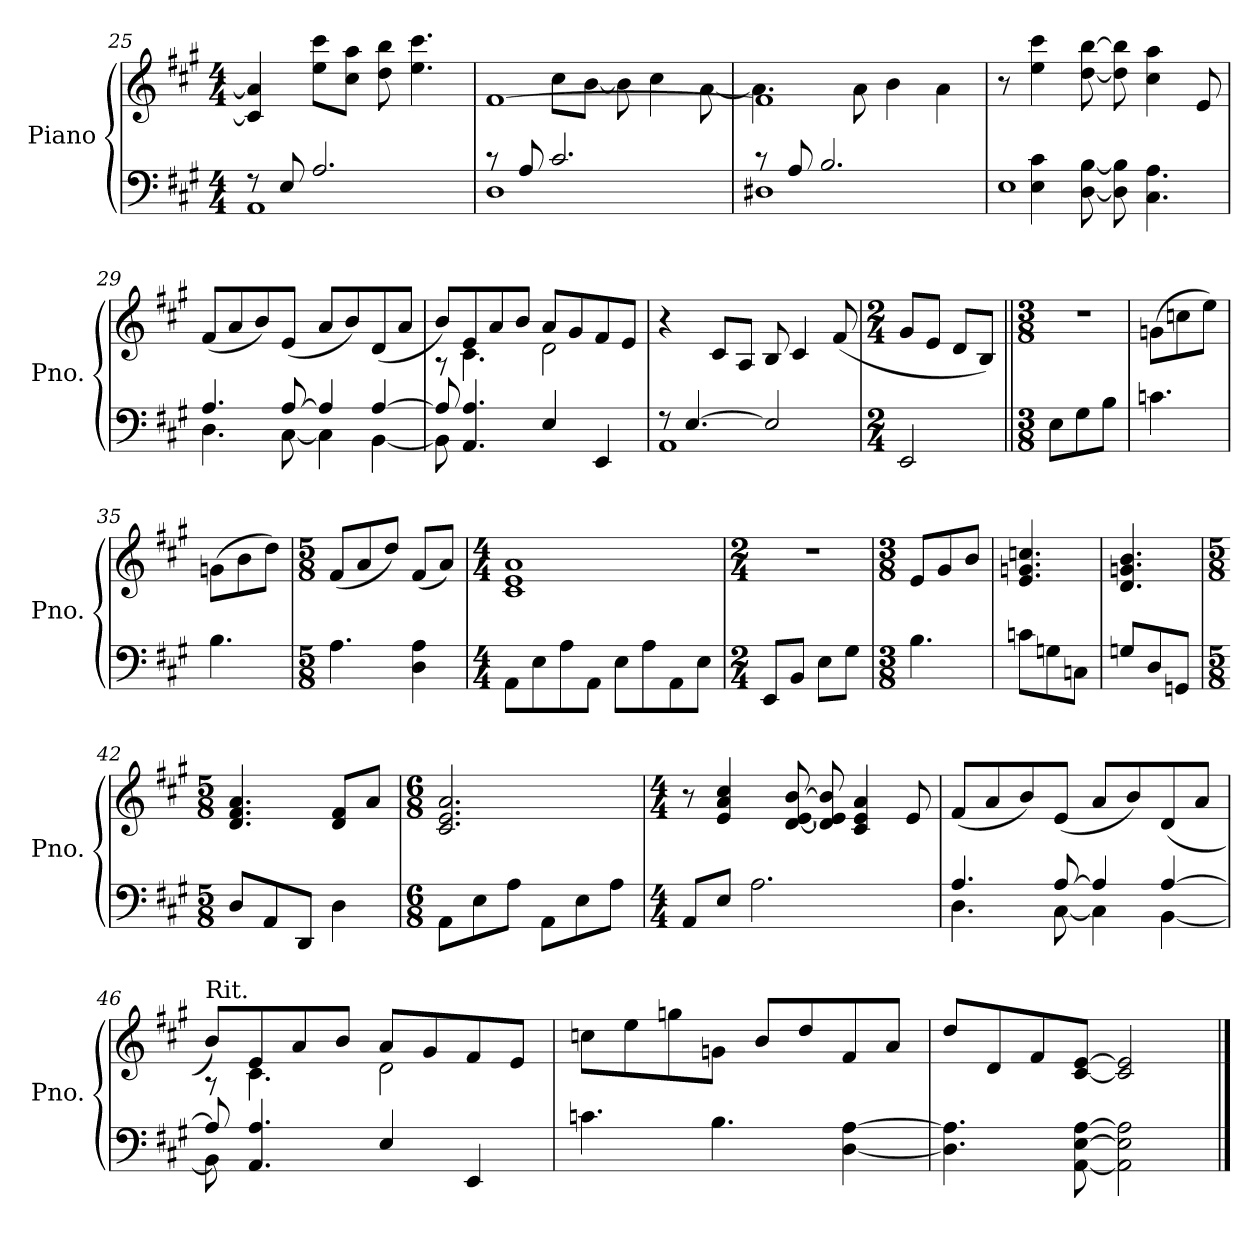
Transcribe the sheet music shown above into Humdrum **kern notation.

**kern	**kern
*part1	*part1
*staff2	*staff1
*I"Piano	*
*I'Pno.	*
*clefF4	*clefG2
*k[f#c#g#]	*k[f#c#g#]
*M4/4	*M4/4
=25	=25
*^	*
8r	1AA	4c#/] 4a/]
8E/	.	.
2.A/	.	8ee\ 8ccc#\L
.	.	8cc#\ 8aa\J
.	.	8dd\ 8bb\
.	.	4.ee\ 4.ccc#\
=26	=26	=26
*	*	*^
8r	1D	[1f#	4ryy
8A/	.	.	.
2.c#/	.	.	8cc#\L
.	.	.	[8b\J
.	.	.	8b\]
.	.	.	4cc#\
.	.	.	[8a\
=27	=27	=27	=27
8r	1D#X	1f#]	4.a\]
8A/	.	.	.
2.B/	.	.	.
.	.	.	8a\
.	.	.	4b\
.	.	.	4a\
*	*	*v	*v
=28	=28	=28
1E	8ryy	8r
.	4E\ 4c#\	4ee\ 4ccc#\
.	[8D\ [8B\	[8dd\ [8bb\
.	8D\] 8B\]	8dd\] 8bb\]
.	4.C#\ 4.A\	4cc#\ 4aa\
.	.	8e/
!!LO:LB:g=z
=29	=29	=29
4.A/	4.D\	(8f#/L
.	.	8a/
.	.	8b/)
[8A/	[8C#\	(8e/J
4A/]	4C#\]	8a/L
.	.	8b/)
[4A/	[4BB\	(8d/
.	.	8a/J
=30	=30	=30
*	*	*^
8A/]	8BB\]	8b/L)	8r
4.AA/ 4.A/	2..ryy	8e/	4.c#\
.	.	8a/	.
.	.	8b/J	.
4E/	.	8a/L	2d\
.	.	8g#/	.
4EE/	.	8f#/	.
.	.	8e/J	.
*	*	*v	*v
=31	=31	=31
8r	1AA	4r
[4.E/	.	.
.	.	8c#/L
.	.	8A/J
2E/]	.	8B/
.	.	4c#/
.	.	(8f#/
*v	*v	*
=32	=32
*M2/4	*M2/4
2EE/	8g#/L
.	8e/J
.	8d/L
.	8B/J)
=33||	=33||
*M3/8	*M3/8
8E\L	4.r
8G#\	.
8B\J	.
=34	=34
4.cn\	(8gn\L
.	8ccn\
.	8ee\J)
!!LO:LB:g=z
=35	=35
4.B\	(8gn\L
.	8b\
.	8dd\J)
=36	=36
*M5/8	*M5/8
4.A\	(8f#/L
.	8a/
.	8dd/J)
4D\ 4A\	(8f#/L
.	8a/J)
=37	=37
*M4/4	*M4/4
8AA\L	1c# 1e 1a
8E\	.
8A\	.
8AA\J	.
8E\L	.
8A\	.
8AA\	.
8E\J	.
=38	=38
*M2/4	*M2/4
8EE/L	2r
8BB/J	.
8E\L	.
8G#\J	.
!!LO:LB:g=z
=39	=39
*M3/8	*M3/8
4.B\	8e/L
.	8g#/
.	8b/J
=40	=40
8cn\L	4.e/ 4.gn/ 4.ccn/
8Gn\	.
8Cn\J	.
=41	=41
8Gn/L	4.d/ 4.gn/ 4.b/
8D/	.
8GGn/J	.
=42	=42
*M5/8	*M5/8
8D/L	4.d/ 4.f#/ 4.a/
8AA/	.
8DD/J	.
4D\	8d/ 8f#/L
.	8a/J
=43	=43
*M6/8	*M6/8
8AA\L	2.c#/ 2.e/ 2.a/
8E\	.
8A\J	.
8AA\L	.
8E\	.
8A\J	.
=44	=44
*M4/4	*M4/4
8AA/L	8r
8E/J	4e/ 4a/ 4cc#/
2.A\	.
.	[8d/ [8e/ [8b/
.	8d/] 8e/] 8b/]
.	4c#/ 4e/ 4a/
.	8e/
!!LO:LB:g=z
=45	=45
*^	*
4.A/	4.D\	(8f#/L
.	.	8a/
.	.	8b/)
[8A/	[8C#\	(8e/J
4A/]	4C#\]	8a/L
.	.	8b/)
[4A/	[4BB\	(8d/
.	.	8a/J
=46	=46	=46
*	*	*^
!	!	!LO:TX:a:t=Rit.	!
8A/]	8BB\]	8b/L)	8r
4.AA/ 4.A/	2..ryy	8e/	4.c#\
.	.	8a/	.
.	.	8b/J	.
4E/	.	8a/L	2d\
.	.	8g#/	.
4EE/	.	8f#/	.
.	.	8e/J	.
*v	*v	*	*
*	*v	*v
=47	=47
4.cn\	8ccn\L
.	8ee\
.	8ggn\
4.B\	8gn\J
.	8b/L
.	8dd/
[4D\ [4A\	8f#/
.	8a/J
=48	=48
4.D\] 4.A\]	8dd/L
.	8d/
.	8f#/
[8AA\ [8E\ [8A\	[8c#/ [8e/J
2AA\] 2E\] 2A\]	2c#/] 2e/]
==	==
*-	*-
